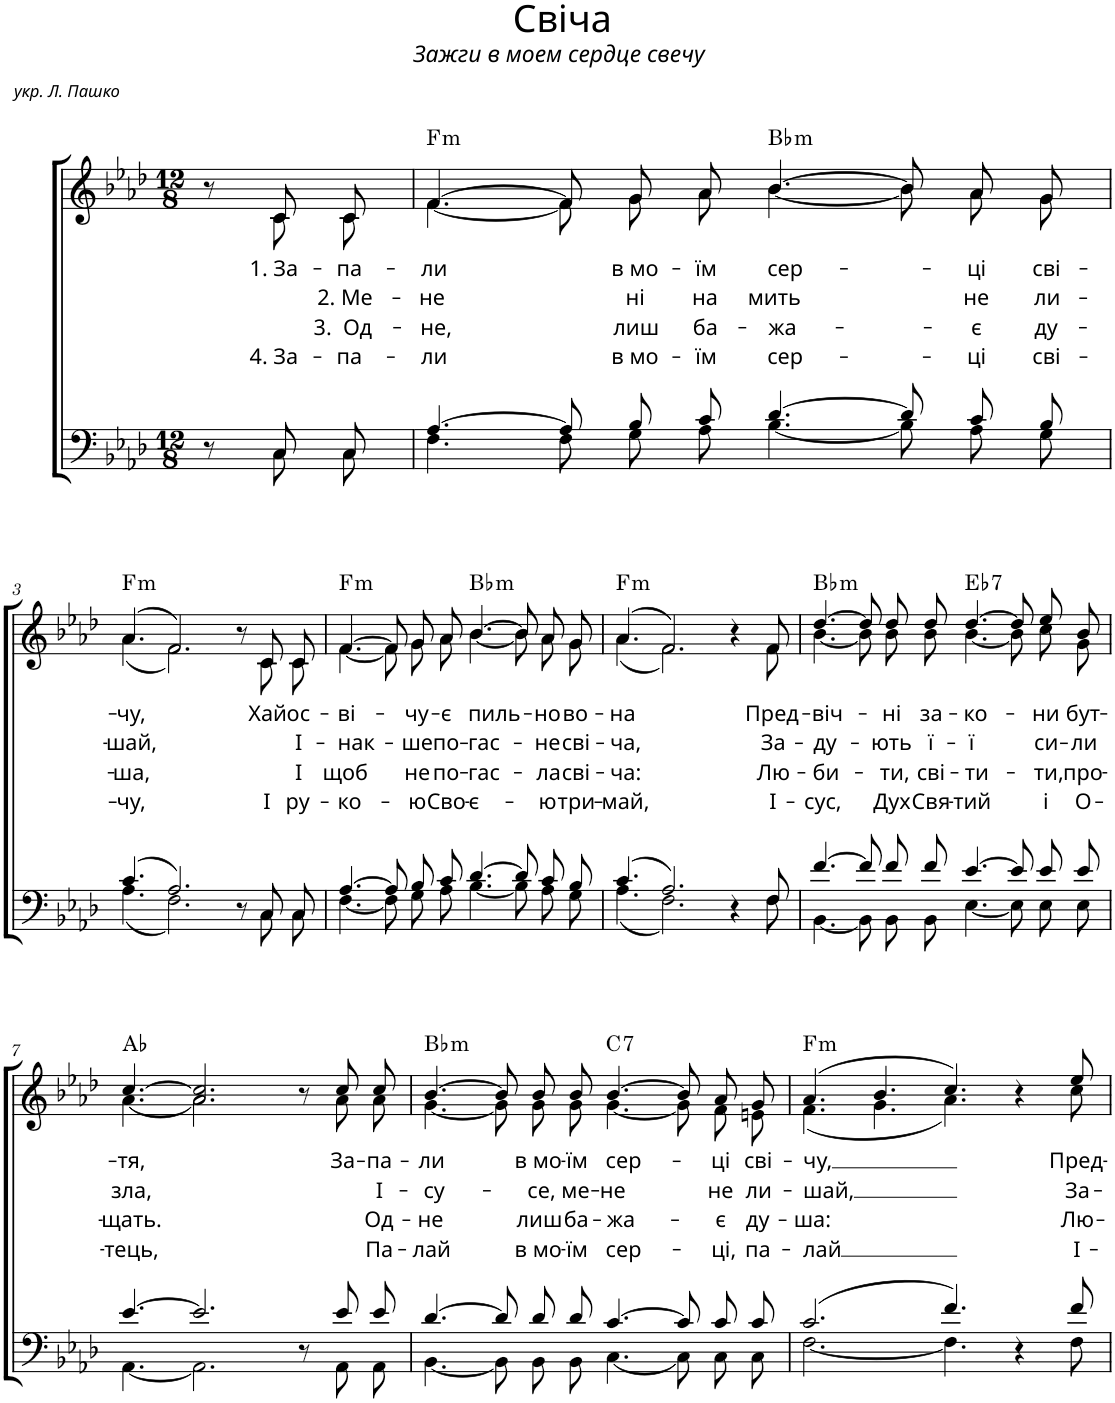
**kern	**kern	**text	**text	**text	**text	**harte
*part2	*part1	*part1	*part1	*part1	*part1	*part1
*staff2	*staff1	*staff1	*staff1	*staff1	*staff1	*
*I"Voice	*I"Voice	*	*	*	*	*
*I'V	*I'V	*	*	*	*	*
*clefF4	*clefG2	*	*	*	*	*
*k[b-e-a-d-]	*k[b-e-a-d-]	*	*	*	*	*
*M12/8	*M12/8	*	*	*	*	*
=1	=1	=1	=1	=1	=1	=1
*^	*^	*	*	*	*	*
8r	8ryy	8r	8ryy	.	.	.	.	.
!	!	!	!	!LO:LY:b	!	!	!LO:LY:b	!
8C/L	8C\L	8c/L	8c\L	-1. За-	.	.	4. За-	.
!	!	!	!	!LO:LY:b	!LO:LY:b	!LO:LY:b	!LO:LY:b	!
8C/J	8C\J	8c/J	8c\J	-па-	2. Ме-	3. Од-	-па-	.
=2	=2	=2	=2	=2	=2	=2	=2	=2
!	!	!	!	!LO:LY:b	!LO:LY:b	!LO:LY:b	!LO:LY:b	!LO:H:kt=m
[>4.A-/	4.F\	[>4.f/	[<4.f\	-ли	-не	-не,	-ли	F:min
8A-/L]	8F\L	8f/L]	8f\L]	.	.	.	.	.
!	!	!	!	!LO:LY:b	!LO:LY:b	!LO:LY:b	!LO:LY:b	!
8B-/	8G\	8g/	8g\	в мо-	ні	лиш	в мо-	.
!	!	!	!	!LO:LY:b	!LO:LY:b	!LO:LY:b	!LO:LY:b	!
8c/J	8A-\J	8a-/J	8a-\J	-їм	на	ба-	-їм	.
!	!	!	!	!LO:LY:b	!LO:LY:b	!LO:LY:b	!LO:LY:b	!LO:H:kt=m
[>4.d-/	[<4.B-\	[>4.b-/	[<4.b-\	сер-	мить	-жа-	сер-	Bb:min
8d-/L]	8B-\L]	8b-/L]	8b-\L]	.	.	.	.	.
!	!	!	!	!LO:LY:b	!LO:LY:b	!LO:LY:b	!LO:LY:b	!
8c/	8A-\	8a-/	8a-\	-ці	не	-є	-ці	.
!	!	!	!	!LO:LY:b	!LO:LY:b	!LO:LY:b	!LO:LY:b	!
8B-/J	8G\J	8g/J	8g\J	сві-	ли-	ду-	сві-	.
!!LO:LB:g=z	!!
=3	=3	=3	=3	=3	=3	=3	=3	=3
!	!	!	!	!LO:LY:b	!LO:LY:b	!LO:LY:b	!LO:LY:b	!LO:H:kt=m
(>4.c/	(<4.A-\	(>4.a-/	(<4.a-\	-чу,	-шай,	-ша,	-чу,	F:min
2.A-/)	2.F\)	2.f/)	2.f\)	.	.	.	.	.
8r	8ryy	8r	8ryy	.	.	.	.	.
!	!	!	!	!LO:LY:b	!	!	!LO:LY:b	!
8C/L	8C\L	8c/L	8c/L	Хай	.	.	І	.
!	!	!	!	!LO:LY:b	!LO:LY:b	!LO:LY:b	!LO:LY:b	!
8C/J	8C\J	8c/J	8c/J	ос-	І-	І	ру-	.
=4	=4	=4	=4	=4	=4	=4	=4	=4
!	!	!	!	!LO:LY:b	!LO:LY:b	!LO:LY:b	!LO:LY:b	!LO:H:kt=m
[>4.A-/	[<4.F\	[>4.f/	[<4.f\	-ві-	-нак-	щоб	-ко-	F:min
8A-/L]	8F\L]	8f/L]	8f\L]	.	.	.	.	.
!	!	!	!	!LO:LY:b	!LO:LY:b	!LO:LY:b	!LO:LY:b	!
8B-/	8G\	8g/	8g\	-чу-	ше	не	-ю	.
!	!	!	!	!LO:LY:b	!LO:LY:b	!LO:LY:b	!LO:LY:b	!
8c/J	8A-\J	8a-/J	8a-\J	-є	по-	по-	Сво-	.
!	!	!	!	!LO:LY:b	!LO:LY:b	!LO:LY:b	!LO:LY:b	!LO:H:kt=m
[>4.d-/	[<4.B-\	[>4.b-/	[<4.b-\	пиль-	-гас-	-гас-	-є-	Bb:min
8d-/L]	8B-\L]	8b-/L]	8b-\L]	.	.	.	.	.
!	!	!	!	!LO:LY:b	!LO:LY:b	!LO:LY:b	!LO:LY:b	!
8c/	8A-\	8a-/	8a-\	-но	-не	-ла	-ю	.
!	!	!	!	!LO:LY:b	!LO:LY:b	!LO:LY:b	!LO:LY:b	!
8B-/J	8G\J	8g/J	8g\J	во-	сві-	сві-	три-	.
=5	=5	=5	=5	=5	=5	=5	=5	=5
!	!	!	!	!LO:LY:b	!LO:LY:b	!LO:LY:b	!LO:LY:b	!LO:H:kt=m
(>4.c/	(<4.A-\	(>4.a-/	(<4.a-\	-на	-ча,	-ча:	-май,	F:min
2.A-/)	2.F\)	2.f/)	2.f\)	.	.	.	.	.
4r	4ryy	4r	4ryy	.	.	.	.	.
!	!	!	!	!LO:LY:b	!LO:LY:b	!LO:LY:b	!LO:LY:b	!
8F\	8F/	8f\	8f/	Пред-	За-	Лю-	І-	.
=6	=6	=6	=6	=6	=6	=6	=6	=6
!	!	!	!	!LO:LY:b	!LO:LY:b	!LO:LY:b	!LO:LY:b	!LO:H:kt=m
[>4.f/	[<4.BB-\	[>4.dd-/	[<4.b-\	-віч-	-ду-	-би-	-сус,	Bb:min
8f/L]	8BB-\L]	8dd-/L]	8b-\L]	.	.	.	.	.
!	!	!	!	!LO:LY:b	!LO:LY:b	!LO:LY:b	!LO:LY:b	!
8f/	8BB-\	8dd-/	8b-\	-ні	-ють	-ти,	Дух	.
!	!	!	!	!LO:LY:b	!LO:LY:b	!LO:LY:b	!LO:LY:b	!
8f/J	8BB-\J	8dd-/J	8b-\J	за-	ї-	сві-	Свя-	.
!	!	!	!	!LO:LY:b	!LO:LY:b	!LO:LY:b	!LO:LY:b	!LO:H:kt=7
[>4.e-/	[<4.E-\	[>4.dd-/	[<4.b-\	-ко-	-ї	-ти-	-тий	Eb:7
8e-/L]	8E-\L]	8dd-/L]	8b-\L]	.	.	.	.	.
!	!	!	!	!LO:LY:b	!LO:LY:b	!LO:LY:b	!LO:LY:b	!
8e-/	8E-\	8ee-/	8cc\	-ни	си-	-ти,	і	.
!	!	!	!	!LO:LY:b	!LO:LY:b	!LO:LY:b	!LO:LY:b	!
8e-/J	8E-\J	8b-/J	8g\J	бут-	-ли	про-	О-	.
!!LO:LB:g=z	!!
=7	=7	=7	=7	=7	=7	=7	=7	=7
!	!	!	!	!LO:LY:b	!LO:LY:b	!LO:LY:b	!LO:LY:b	!
[>4.e-/	[<4.AA-\	[>4.cc/	[<4.a-\	-тя,	зла,	-щать.	-тець,	Ab:maj
2.e-/]	2.AA-\]	2.a-/ 2.cc/]	2.a-\]	.	.	.	.	.
8r	8ryy	8r	8ryy	.	.	.	.	.
!	!	!	!	!LO:LY:b	!	!	!	!
8e-/L	8AA-\L	8cc/L	8a-\L	За-	.	.	.	.
!	!	!	!	!LO:LY:b	!LO:LY:b	!LO:LY:b	!LO:LY:b	!
8e-/J	8AA-\J	8cc/J	8a-\J	-па-	І-	Од-	Па-	.
=8	=8	=8	=8	=8	=8	=8	=8	=8
!	!	!	!	!LO:LY:b	!LO:LY:b	!LO:LY:b	!LO:LY:b	!LO:H:kt=m
[>4.d-/	[<4.BB-\	[>4.b-/	[<4.g\	-ли	-су-	-не	-лай	Bb:min
8d-/L]	8BB-\L]	8b-/L]	8g\L]	.	.	.	.	.
!	!	!	!	!LO:LY:b	!LO:LY:b	!LO:LY:b	!LO:LY:b	!
8d-/	8BB-\	8b-/	8g\	в мо-	-се,	лиш	в мо-	.
!	!	!	!	!LO:LY:b	!LO:LY:b	!LO:LY:b	!LO:LY:b	!
8d-/J	8BB-\J	8b-/J	8g\J	-їм	ме-	ба-	-їм	.
!	!	!	!	!LO:LY:b	!LO:LY:b	!LO:LY:b	!LO:LY:b	!LO:H:kt=7
[>4.c/	[<4.C\	[>4.b-/	[<4.g\	сер-	-не	-жа-	сер-	C:7
8c/L]	8C\L]	8b-/L]	8g\L]	.	.	.	.	.
!	!	!	!	!LO:LY:b	!LO:LY:b	!LO:LY:b	!LO:LY:b	!
8c/	8C\	8a-/	8f\	-ці	не	-є	-ці,	.
!	!	!	!	!LO:LY:b	!LO:LY:b	!LO:LY:b	!LO:LY:b	!
8c/J	8C\J	8g/J	8en\J	сві-	ли-	ду-	па-	.
=9	=9	=9	=9	=9	=9	=9	=9	=9
!	!	!	!	!LO:LY:b	!LO:LY:b	!LO:LY:b	!LO:LY:b	!LO:H:kt=m
(>2.c/	[<2.F\	(>4.a-/	(<4.f\	-чу,	-шай,	-ша:	-лай	F:min
.	.	4.b-/	4.g\	.	.	.	.	.
4.f/)	4.F\]	4.cc/)	4.a-\)	.	.	.	.	.
4r	4ryy	4r	4ryy	.	.	.	.	.
!	!	!	!	!LO:LY:b	!LO:LY:b	!LO:LY:b	!LO:LY:b	!
8f/	8F\	8cc\	8ee-/	Пред-	За-	Лю-	І-	.
*v	*v	*	*	*	*	*	*	*
*	*v	*v	*	*	*	*	*
=	=	=	=	=	=	=
*-	*-	*-	*-	*-	*-	*-
